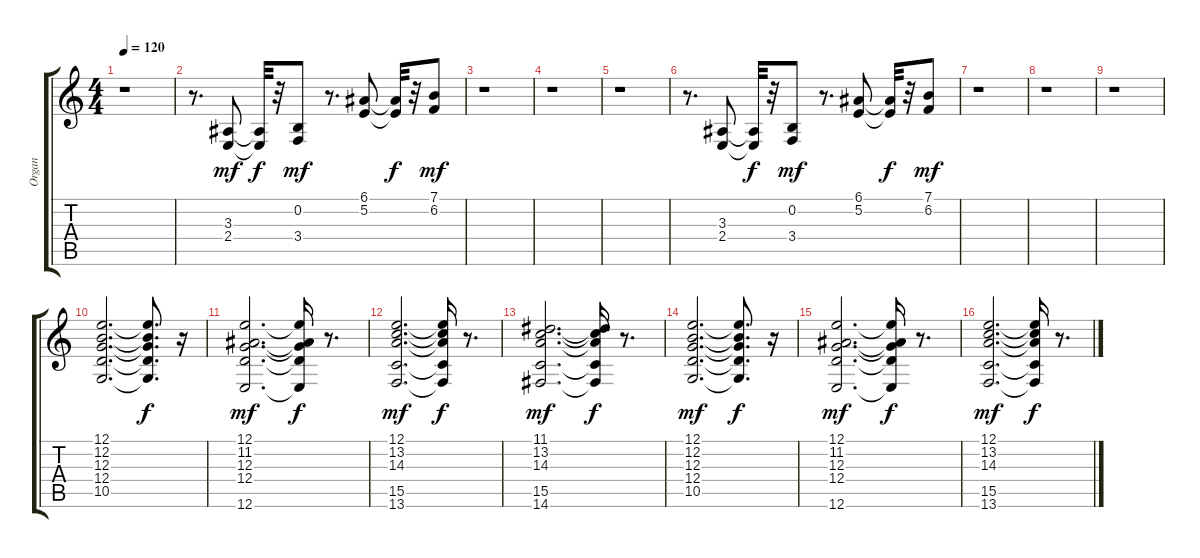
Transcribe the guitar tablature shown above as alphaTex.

\track ("Organ" "Organ") {instrument harpsichord}
\staff {score tabs}
\tuning (E4 B3 G3 D3 A2 E2) {hide}
\ts (4 4)
\tempo 120
\clef g2
\ks c
r.1{dy mf} |
r.8{d} (3.3 2.4).8 (3.3{t} 2.4{t}).32{dy f} r.32 (0.2 3.4).8{dy mf} r.8{d} (6.1 5.2).8 (6.1{t} 5.2{t}).32{dy f} r.32 (7.1 6.2).8{dy mf} |
r.1 |
r.1 |
r.1 |
r.8{d} (3.3 2.4).8 (3.3{t} 2.4{t}).32{dy f} r.32 (0.2 3.4).8{dy mf} r.8{d} (6.1 5.2).8 (6.1{t} 5.2{t}).32{dy f} r.32 (7.1 6.2).8{dy mf} |
r.1 |
r.1 |
r.1 |
(12.1 12.2 12.3 12.4 10.5).2{d} (12.1{t} 12.2{t} 12.3{t} 12.4{t} 10.5{t}).8{d dy f} r.16 |
(12.1 11.2 12.3 12.4 12.6).2{d dy mf} (12.1{t} 11.2{t} 12.3{t} 12.4{t} 12.6{t}).16{dy f} r.8{d} |
(12.1 13.2 14.3 15.5 13.6).2{d dy mf} (12.1{t} 13.2{t} 14.3{t} 15.5{t} 13.6{t}).16{dy f} r.8{d} |
(11.1 13.2 14.3 15.5 14.6).2{d dy mf} (11.1{t} 13.2{t} 14.3{t} 15.5{t} 14.6{t}).16{dy f} r.8{d} |
(12.1 12.2 12.3 12.4 10.5).2{d dy mf} (12.1{t} 12.2{t} 12.3{t} 12.4{t} 10.5{t}).8{d dy f} r.16 |
(12.1 11.2 12.3 12.4 12.6).2{d dy mf} (12.1{t} 11.2{t} 12.3{t} 12.4{t} 12.6{t}).16{dy f} r.8{d} |
(12.1 13.2 14.3 15.5 13.6).2{d dy mf} (12.1{t} 13.2{t} 14.3{t} 15.5{t} 13.6{t}).16{dy f} r.8{d}
